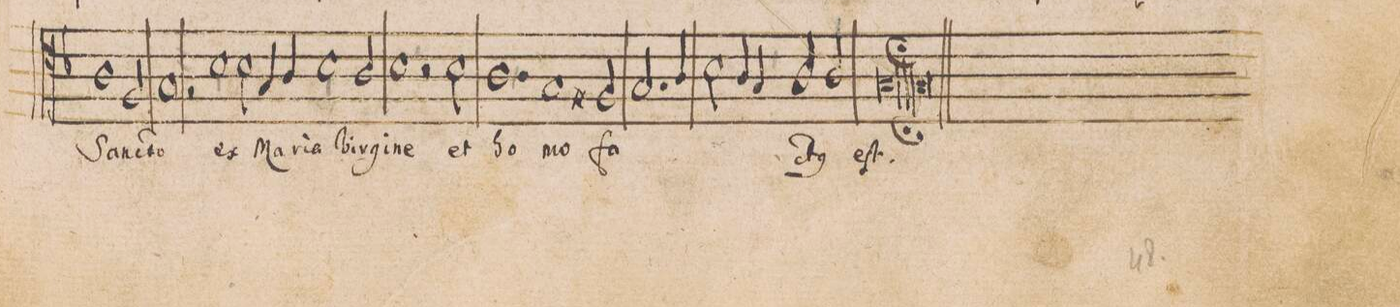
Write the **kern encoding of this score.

**kern	**text
*I"ALTVS	*
*clefC4	*
*k[b-]	*
*met(C|)	*
*M2/1	*
1A	San-
2F/	-cto
=62	=62
1G	.
2r	.
1B-	ex
=63	=63
2B-\	Ma-
4G/	-ri-
4A/	-a
1B-	vir-
=64	=64
2A/	-gi-
1B-	-ne
=65	=65
2r	.
2B-\	et
1.A	ho-
=66	=66
1G	-mo
2F#X/	fa-
=67	=67
2.G/	.
4A/	.
2B-\	.
4A/	.
4G/	.
=68	=68
2A/	-ct(us)
2A/	.
1G;	eſt.
=69||	=69||
*M2/1	*
*met(c)	*
*-	*-
